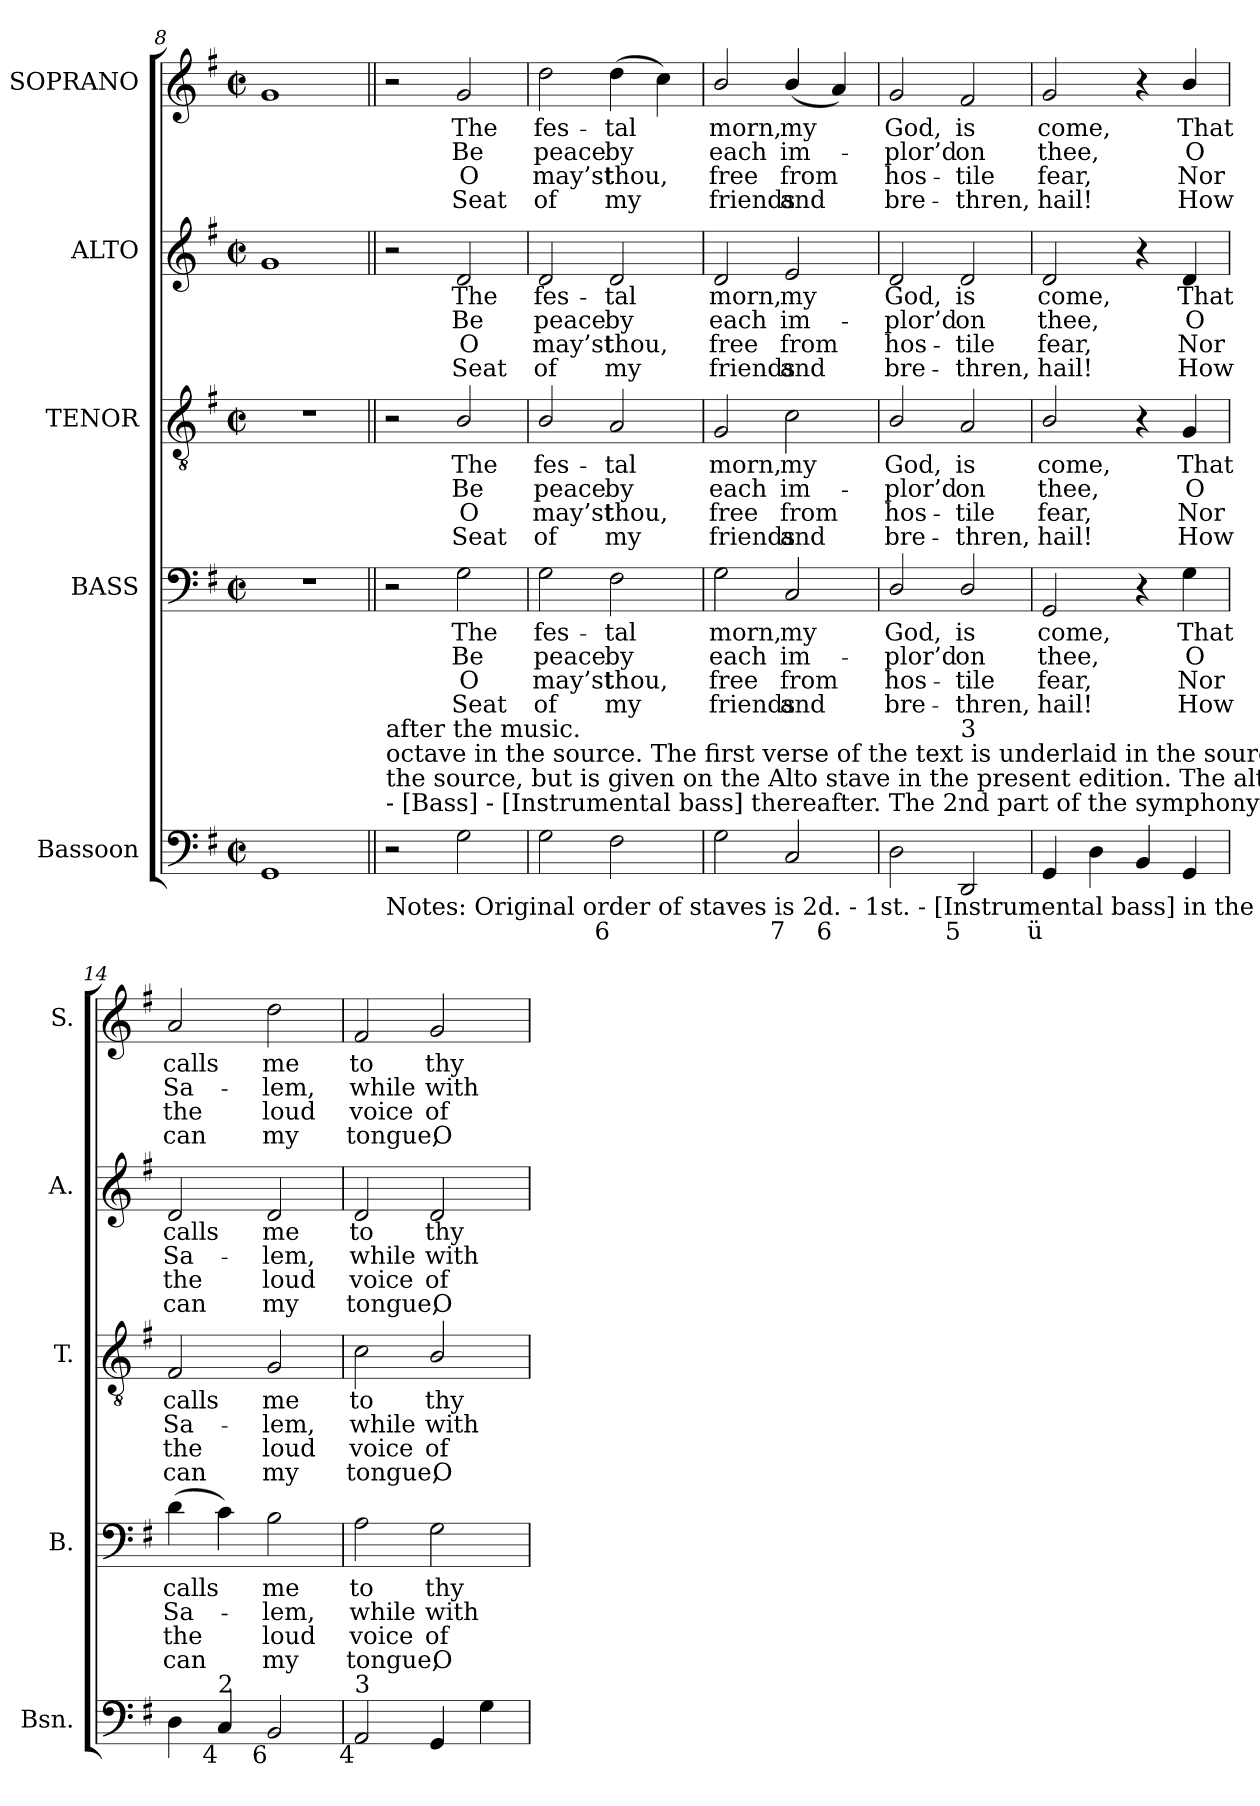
**kern	**kern	**text	**text	**text	**text	**kern	**text	**text	**text	**text	**kern	**text	**text	**text	**text	**kern	**text	**text	**text	**text
*part5	*part4	*part4	*part4	*part4	*part4	*part3	*part3	*part3	*part3	*part3	*part2	*part2	*part2	*part2	*part2	*part1	*part1	*part1	*part1	*part1
*staff5	*staff4	*staff4	*staff4	*staff4	*staff4	*staff3	*staff3	*staff3	*staff3	*staff3	*staff2	*staff2	*staff2	*staff2	*staff2	*staff1	*staff1	*staff1	*staff1	*staff1
*I"Bassoon	*I"BASS	*	*	*	*	*I"TENOR	*	*	*	*	*I"ALTO	*	*	*	*	*I"SOPRANO	*	*	*	*
*I'Bsn.	*I'B.	*	*	*	*	*I'T.	*	*	*	*	*I'A.	*	*	*	*	*I'S.	*	*	*	*
*clefF4	*clefF4	*	*	*	*	*clefGv2	*	*	*	*	*clefG2	*	*	*	*	*clefG2	*	*	*	*
*	*	*	*	*	*	*ITrd7c12	*	*	*	*	*	*	*	*	*	*	*	*	*	*
*k[f#]	*k[f#]	*	*	*	*	*k[f#]	*	*	*	*	*k[f#]	*	*	*	*	*k[f#]	*	*	*	*
*G:	*G:	*	*	*	*	*G:	*	*	*	*	*G:	*	*	*	*	*G:	*	*	*	*
*M2/2	*M2/2	*	*	*	*	*M2/2	*	*	*	*	*M2/2	*	*	*	*	*M2/2	*	*	*	*
*met(c|)	*met(c|)	*	*	*	*	*met(c|)	*	*	*	*	*met(c|)	*	*	*	*	*met(c|)	*	*	*	*
=8	=8	=8	=8	=8	=8	=8	=8	=8	=8	=8	=8	=8	=8	=8	=8	=8	=8	=8	=8	=8
1GGi	1r	.	.	.	.	1r	.	.	.	.	1gi	.	.	.	.	1gi	.	.	.	.
!!LO:LB:g=z
=9||	=9||	=9||	=9||	=9||	=9||	=9||	=9||	=9||	=9||	=9||	=9||	=9||	=9||	=9||	=9||	=9||	=9||	=9||	=9||	=9||
!LO:TX:b:t=Notes&colon; Original order of staves is 2d. - 1st. - [Instrumental bass] in the opening symphony, and Tenor - [Alto] - Treble	!	!	!	!	!	!	!	!	!	!	!	!	!	!	!	!	!	!	!	!
!LO:TX:t=- [Bass] - [Instrumental bass] thereafter. The 2nd part of the symphony after the verse is given on the tenor stave in	!	!	!	!	!	!	!	!	!	!	!	!	!	!	!	!	!	!	!	!
!LO:TX:t=the source, but is given on the Alto stave in the present edition. The alto part is notated in the treble clef at the upper	!	!	!	!	!	!	!	!	!	!	!	!	!	!	!	!	!	!	!	!
!LO:TX:t=octave in the source. The first verse of the text is underlaid in the source, with the other verses given here printed	!	!	!	!	!	!	!	!	!	!	!	!	!	!	!	!	!	!	!	!
!LO:TX:t=after the music.	!	!	!	!	!	!	!	!	!	!	!	!	!	!	!	!	!	!	!	!
2r	2r	.	.	.	.	2r	.	.	.	.	2r	.	.	.	.	2r	.	.	.	.
!	!	!LO:LY:b:color=#000000	!LO:LY:b:color=#000000	!LO:LY:b:color=#000000	!LO:LY:b:color=#000000	!	!	!	!	!	!	!	!	!	!	!	!	!	!	!
!	!	!	!	!	!	!	!LO:LY:b:color=#000000	!LO:LY:b:color=#000000	!LO:LY:b:color=#000000	!LO:LY:b:color=#000000	!	!	!	!	!	!	!	!	!	!
!	!	!	!	!	!	!	!	!	!	!	!	!LO:LY:b:color=#000000	!LO:LY:b:color=#000000	!LO:LY:b:color=#000000	!LO:LY:b:color=#000000	!	!	!	!	!
!	!	!	!	!	!	!	!	!	!	!	!	!	!	!	!	!	!LO:LY:b:color=#000000	!LO:LY:b:color=#000000	!LO:LY:b:color=#000000	!LO:LY:b:color=#000000
2Gi\	2Gi\	The	Be	O	Seat	2BBi/	The	Be	O	Seat	2di/	The	Be	O	Seat	2gi/	The	Be	O	Seat
=10	=10	=10	=10	=10	=10	=10	=10	=10	=10	=10	=10	=10	=10	=10	=10	=10	=10	=10	=10	=10
!	!	!LO:LY:b:color=#000000	!LO:LY:b:color=#000000	!LO:LY:b:color=#000000	!LO:LY:b:color=#000000	!	!	!	!	!	!	!	!	!	!	!	!	!	!	!
!	!	!	!	!	!	!	!LO:LY:b:color=#000000	!LO:LY:b:color=#000000	!LO:LY:b:color=#000000	!LO:LY:b:color=#000000	!	!	!	!	!	!	!	!	!	!
!	!	!	!	!	!	!	!	!	!	!	!	!LO:LY:b:color=#000000	!LO:LY:b:color=#000000	!LO:LY:b:color=#000000	!LO:LY:b:color=#000000	!	!	!	!	!
!	!	!	!	!	!	!	!	!	!	!	!	!	!	!	!	!	!LO:LY:b:color=#000000	!LO:LY:b:color=#000000	!LO:LY:b:color=#000000	!LO:LY:b:color=#000000
2Gi\	2Gi\	fes-	peace	may’st	of	2BBi/	fes-	peace	may’st	of	2di/	fes-	peace	may’st	of	2ddi\	fes-	peace	may’st	of
!	!	!LO:LY:b:color=#000000	!LO:LY:b:color=#000000	!LO:LY:b:color=#000000	!LO:LY:b:color=#000000	!	!	!	!	!	!	!	!	!	!	!	!	!	!	!
!	!	!	!	!	!	!	!LO:LY:b:color=#000000	!LO:LY:b:color=#000000	!LO:LY:b:color=#000000	!LO:LY:b:color=#000000	!	!	!	!	!	!	!	!	!	!
!	!	!	!	!	!	!	!	!	!	!	!	!LO:LY:b:color=#000000	!LO:LY:b:color=#000000	!LO:LY:b:color=#000000	!LO:LY:b:color=#000000	!	!	!	!	!
!LO:TX:b:rj:t=6	!	!	!	!	!	!	!	!	!	!	!	!	!	!	!	!	!	!	!	!
!	!	!	!	!	!	!	!	!	!	!	!	!	!	!	!	!	!LO:LY:b:color=#000000	!LO:LY:b:color=#000000	!LO:LY:b:color=#000000	!LO:LY:b:color=#000000
2F#i\	2F#i\	-tal	by	thou,	my	2AAi/	-tal	by	thou,	my	2di/	-tal	by	thou,	my	(4ddi\	-tal	by	thou,	my
.	.	.	.	.	.	.	.	.	.	.	.	.	.	.	.	4cci\)	.	.	.	.
=11	=11	=11	=11	=11	=11	=11	=11	=11	=11	=11	=11	=11	=11	=11	=11	=11	=11	=11	=11	=11
!	!	!LO:LY:b:color=#000000	!LO:LY:b:color=#000000	!LO:LY:b:color=#000000	!LO:LY:b:color=#000000	!	!	!	!	!	!	!	!	!	!	!	!	!	!	!
!	!	!	!	!	!	!	!LO:LY:b:color=#000000	!LO:LY:b:color=#000000	!LO:LY:b:color=#000000	!LO:LY:b:color=#000000	!	!	!	!	!	!	!	!	!	!
!	!	!	!	!	!	!	!	!	!	!	!	!LO:LY:b:color=#000000	!LO:LY:b:color=#000000	!LO:LY:b:color=#000000	!LO:LY:b:color=#000000	!	!	!	!	!
!	!	!	!	!	!	!	!	!	!	!	!	!	!	!	!	!	!LO:LY:b:color=#000000	!LO:LY:b:color=#000000	!LO:LY:b:color=#000000	!LO:LY:b:color=#000000
*^	*	*	*	*	*	*	*	*	*	*	*	*	*	*	*	*	*	*	*	*
2Gi\	2.ryy	2Gi\	morn,	each	free	friends	2GGi/	morn,	each	free	friends	2di/	morn,	each	free	friends	2bi/	morn,	each	free	friends
!	!	!	!LO:LY:b:color=#000000	!LO:LY:b:color=#000000	!LO:LY:b:color=#000000	!LO:LY:b:color=#000000	!	!	!	!	!	!	!	!	!	!	!	!	!	!	!
!	!	!	!	!	!	!	!	!LO:LY:b:color=#000000	!LO:LY:b:color=#000000	!LO:LY:b:color=#000000	!LO:LY:b:color=#000000	!	!	!	!	!	!	!	!	!	!
!	!	!	!	!	!	!	!	!	!	!	!	!	!LO:LY:b:color=#000000	!LO:LY:b:color=#000000	!LO:LY:b:color=#000000	!LO:LY:b:color=#000000	!	!	!	!	!
!LO:TX:b:rj:t=7	!	!	!	!	!	!	!	!	!	!	!	!	!	!	!	!	!	!	!	!	!
!	!	!	!	!	!	!	!	!	!	!	!	!	!	!	!	!	!	!LO:LY:b:color=#000000	!LO:LY:b:color=#000000	!LO:LY:b:color=#000000	!LO:LY:b:color=#000000
2Ci/	.	2Ci/	my	im-	from	and	2Ci\	my	im-	from	and	2ei/	my	im-	from	and	(4bi/	my	im-	from	and
!	!LO:TX:b:rj:t=6	!	!	!	!	!	!	!	!	!	!	!	!	!	!	!	!	!	!	!	!
.	4ryy	.	.	.	.	.	.	.	.	.	.	.	.	.	.	.	4ai/)	.	.	.	.
*v	*v	*	*	*	*	*	*	*	*	*	*	*	*	*	*	*	*	*	*	*	*
=12	=12	=12	=12	=12	=12	=12	=12	=12	=12	=12	=12	=12	=12	=12	=12	=12	=12	=12	=12	=12
*^	*	*	*	*	*	*	*	*	*	*	*	*	*	*	*	*	*	*	*	*
!	!	!	!LO:LY:b:color=#000000	!LO:LY:b:color=#000000	!LO:LY:b:color=#000000	!LO:LY:b:color=#000000	!	!	!	!	!	!	!	!	!	!	!	!	!	!	!
*v	*v	*	*	*	*	*	*	*	*	*	*	*	*	*	*	*	*	*	*	*	*
*^	*	*	*	*	*	*	*	*	*	*	*	*	*	*	*	*	*	*	*	*
!	!	!	!	!	!	!	!	!LO:LY:b:color=#000000	!LO:LY:b:color=#000000	!LO:LY:b:color=#000000	!LO:LY:b:color=#000000	!	!	!	!	!	!	!	!	!	!
*v	*v	*	*	*	*	*	*	*	*	*	*	*	*	*	*	*	*	*	*	*	*
*^	*	*	*	*	*	*	*	*	*	*	*	*	*	*	*	*	*	*	*	*
!	!	!	!	!	!	!	!	!	!	!	!	!	!LO:LY:b:color=#000000	!LO:LY:b:color=#000000	!LO:LY:b:color=#000000	!LO:LY:b:color=#000000	!	!	!	!	!
*v	*v	*	*	*	*	*	*	*	*	*	*	*	*	*	*	*	*	*	*	*	*
*^	*	*	*	*	*	*	*	*	*	*	*	*	*	*	*	*	*	*	*	*
!LO:TX:b:rj:t=6	!	!	!	!	!	!	!	!	!	!	!	!	!	!	!	!	!	!	!	!	!
!LO:TX:t=4	!	!	!	!	!	!	!	!	!	!	!	!	!	!	!	!	!	!	!	!	!
!	!	!	!	!	!	!	!	!	!	!	!	!	!	!	!	!	!	!LO:LY:b:color=#000000	!LO:LY:b:color=#000000	!LO:LY:b:color=#000000	!LO:LY:b:color=#000000
*v	*v	*	*	*	*	*	*	*	*	*	*	*	*	*	*	*	*	*	*	*	*
2Di\	2Di/	God,	-plor’d	hos-	-bre-	2BBi/	God,	-plor’d	hos-	-bre-	2di/	God,	-plor’d	hos-	-bre-	2gi/	God,	-plor’d	hos-	-bre-
!	!	!LO:LY:b:color=#000000	!LO:LY:b:color=#000000	!LO:LY:b:color=#000000	!LO:LY:b:color=#000000	!	!	!	!	!	!	!	!	!	!	!	!	!	!	!
!	!	!	!	!	!	!	!LO:LY:b:color=#000000	!LO:LY:b:color=#000000	!LO:LY:b:color=#000000	!LO:LY:b:color=#000000	!	!	!	!	!	!	!	!	!	!
!	!	!	!	!	!	!	!	!	!	!	!	!LO:LY:b:color=#000000	!LO:LY:b:color=#000000	!LO:LY:b:color=#000000	!LO:LY:b:color=#000000	!	!	!	!	!
!LO:TX:b:rj:t=5	!	!	!	!	!	!	!	!	!	!	!	!	!	!	!	!	!	!	!	!
!LO:TX:t=3	!	!	!	!	!	!	!	!	!	!	!	!	!	!	!	!	!	!	!	!
!	!	!	!	!	!	!	!	!	!	!	!	!	!	!	!	!	!LO:LY:b:color=#000000	!LO:LY:b:color=#000000	!LO:LY:b:color=#000000	!LO:LY:b:color=#000000
2DDi/	2Di/	is	on	-tile	thren,	2AAi/	is	on	-tile	thren,	2di/	is	on	-tile	thren,	2f#i/	is	on	-tile	thren,
=13	=13	=13	=13	=13	=13	=13	=13	=13	=13	=13	=13	=13	=13	=13	=13	=13	=13	=13	=13	=13
!	!	!LO:LY:b:color=#000000	!LO:LY:b:color=#000000	!LO:LY:b:color=#000000	!LO:LY:b:color=#000000	!	!	!	!	!	!	!	!	!	!	!	!	!	!	!
!	!	!	!	!	!	!	!LO:LY:b:color=#000000	!LO:LY:b:color=#000000	!LO:LY:b:color=#000000	!LO:LY:b:color=#000000	!	!	!	!	!	!	!	!	!	!
!	!	!	!	!	!	!	!	!	!	!	!	!LO:LY:b:color=#000000	!LO:LY:b:color=#000000	!LO:LY:b:color=#000000	!LO:LY:b:color=#000000	!	!	!	!	!
!LO:TX:b:rj:t=ü	!	!	!	!	!	!	!	!	!	!	!	!	!	!	!	!	!	!	!	!
!	!	!	!	!	!	!	!	!	!	!	!	!	!	!	!	!	!LO:LY:b:color=#000000	!LO:LY:b:color=#000000	!LO:LY:b:color=#000000	!LO:LY:b:color=#000000
4GGi/	2GGi/	come,	thee,	fear,	hail!	2BBi/	come,	thee,	fear,	hail!	2di/	come,	thee,	fear,	hail!	2gi/	come,	thee,	fear,	hail!
4Di\	.	.	.	.	.	.	.	.	.	.	.	.	.	.	.	.	.	.	.	.
4BBi/	4r	.	.	.	.	4r	.	.	.	.	4r	.	.	.	.	4r	.	.	.	.
!	!	!LO:LY:b:color=#000000	!LO:LY:b:color=#000000	!LO:LY:b:color=#000000	!LO:LY:b:color=#000000	!	!	!	!	!	!	!	!	!	!	!	!	!	!	!
!	!	!	!	!	!	!	!LO:LY:b:color=#000000	!LO:LY:b:color=#000000	!LO:LY:b:color=#000000	!LO:LY:b:color=#000000	!	!	!	!	!	!	!	!	!	!
!	!	!	!	!	!	!	!	!	!	!	!	!LO:LY:b:color=#000000	!LO:LY:b:color=#000000	!LO:LY:b:color=#000000	!LO:LY:b:color=#000000	!	!	!	!	!
!	!	!	!	!	!	!	!	!	!	!	!	!	!	!	!	!	!LO:LY:b:color=#000000	!LO:LY:b:color=#000000	!LO:LY:b:color=#000000	!LO:LY:b:color=#000000
4GGi/	4Gi\	That	O	Nor	How	4GGi/	That	O	Nor	How	4di/	That	O	Nor	How	4bi/	That	O	Nor	How
=14	=14	=14	=14	=14	=14	=14	=14	=14	=14	=14	=14	=14	=14	=14	=14	=14	=14	=14	=14	=14
!	!	!LO:LY:b:color=#000000	!LO:LY:b:color=#000000	!LO:LY:b:color=#000000	!LO:LY:b:color=#000000	!	!	!	!	!	!	!	!	!	!	!	!	!	!	!
!	!	!	!	!	!	!	!LO:LY:b:color=#000000	!LO:LY:b:color=#000000	!LO:LY:b:color=#000000	!LO:LY:b:color=#000000	!	!	!	!	!	!	!	!	!	!
!	!	!	!	!	!	!	!	!	!	!	!	!LO:LY:b:color=#000000	!LO:LY:b:color=#000000	!LO:LY:b:color=#000000	!LO:LY:b:color=#000000	!	!	!	!	!
!	!	!	!	!	!	!	!	!	!	!	!	!	!	!	!	!	!LO:LY:b:color=#000000	!LO:LY:b:color=#000000	!LO:LY:b:color=#000000	!LO:LY:b:color=#000000
4Di\	(4di\	calls	Sa-	the	can	2FF#i/	calls	Sa-	the	can	2di/	calls	Sa-	the	can	2ai/	calls	Sa-	the	can
!LO:TX:b:rj:t=4	!	!	!	!	!	!	!	!	!	!	!	!	!	!	!	!	!	!	!	!
!LO:TX:t=2	!	!	!	!	!	!	!	!	!	!	!	!	!	!	!	!	!	!	!	!
4Ci/	4ci\)	.	.	.	.	.	.	.	.	.	.	.	.	.	.	.	.	.	.	.
!	!	!LO:LY:b:color=#000000	!LO:LY:b:color=#000000	!LO:LY:b:color=#000000	!LO:LY:b:color=#000000	!	!	!	!	!	!	!	!	!	!	!	!	!	!	!
!	!	!	!	!	!	!	!LO:LY:b:color=#000000	!LO:LY:b:color=#000000	!LO:LY:b:color=#000000	!LO:LY:b:color=#000000	!	!	!	!	!	!	!	!	!	!
!	!	!	!	!	!	!	!	!	!	!	!	!LO:LY:b:color=#000000	!LO:LY:b:color=#000000	!LO:LY:b:color=#000000	!LO:LY:b:color=#000000	!	!	!	!	!
!LO:TX:b:rj:t=6	!	!	!	!	!	!	!	!	!	!	!	!	!	!	!	!	!	!	!	!
!	!	!	!	!	!	!	!	!	!	!	!	!	!	!	!	!	!LO:LY:b:color=#000000	!LO:LY:b:color=#000000	!LO:LY:b:color=#000000	!LO:LY:b:color=#000000
2BBi/	2Bi\	me	-lem,	loud	my	2GGi/	me	-lem,	loud	my	2di/	me	-lem,	loud	my	2ddi\	me	-lem,	loud	my
=15	=15	=15	=15	=15	=15	=15	=15	=15	=15	=15	=15	=15	=15	=15	=15	=15	=15	=15	=15	=15
!	!	!LO:LY:b:color=#000000	!LO:LY:b:color=#000000	!LO:LY:b:color=#000000	!LO:LY:b:color=#000000	!	!	!	!	!	!	!	!	!	!	!	!	!	!	!
!	!	!	!	!	!	!	!LO:LY:b:color=#000000	!LO:LY:b:color=#000000	!LO:LY:b:color=#000000	!LO:LY:b:color=#000000	!	!	!	!	!	!	!	!	!	!
!	!	!	!	!	!	!	!	!	!	!	!	!LO:LY:b:color=#000000	!LO:LY:b:color=#000000	!LO:LY:b:color=#000000	!LO:LY:b:color=#000000	!	!	!	!	!
!LO:TX:b:rj:t=4	!	!	!	!	!	!	!	!	!	!	!	!	!	!	!	!	!	!	!	!
!LO:TX:t=3	!	!	!	!	!	!	!	!	!	!	!	!	!	!	!	!	!	!	!	!
!	!	!	!	!	!	!	!	!	!	!	!	!	!	!	!	!	!LO:LY:b:color=#000000	!LO:LY:b:color=#000000	!LO:LY:b:color=#000000	!LO:LY:b:color=#000000
2AAi/	2Ai\	to	while	voice	tongue,	2Ci\	to	while	voice	tongue,	2di/	to	while	voice	tongue,	2f#i/	to	while	voice	tongue,
!	!	!LO:LY:b:color=#000000	!LO:LY:b:color=#000000	!LO:LY:b:color=#000000	!LO:LY:b:color=#000000	!	!	!	!	!	!	!	!	!	!	!	!	!	!	!
!	!	!	!	!	!	!	!LO:LY:b:color=#000000	!LO:LY:b:color=#000000	!LO:LY:b:color=#000000	!LO:LY:b:color=#000000	!	!	!	!	!	!	!	!	!	!
!	!	!	!	!	!	!	!	!	!	!	!	!LO:LY:b:color=#000000	!LO:LY:b:color=#000000	!LO:LY:b:color=#000000	!LO:LY:b:color=#000000	!	!	!	!	!
!	!	!	!	!	!	!	!	!	!	!	!	!	!	!	!	!	!LO:LY:b:color=#000000	!LO:LY:b:color=#000000	!LO:LY:b:color=#000000	!LO:LY:b:color=#000000
4GGi/	2Gi\	thy	with	of	O	2BBi/	thy	with	of	O	2di/	thy	with	of	O	2gi/	thy	with	of	O
4Gi\	.	.	.	.	.	.	.	.	.	.	.	.	.	.	.	.	.	.	.	.
=	=	=	=	=	=	=	=	=	=	=	=	=	=	=	=	=	=	=	=	=
*-	*-	*-	*-	*-	*-	*-	*-	*-	*-	*-	*-	*-	*-	*-	*-	*-	*-	*-	*-	*-
